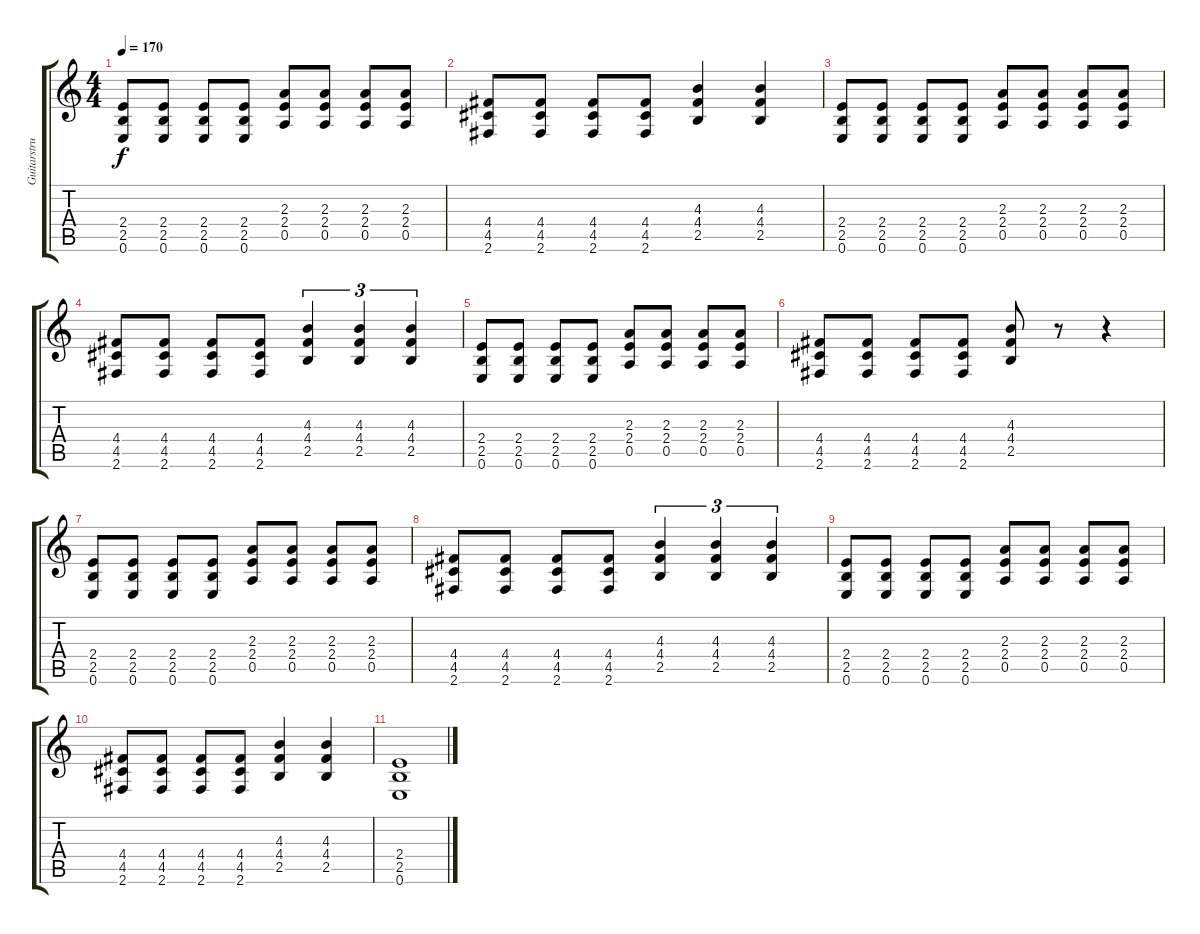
\track ("Guitarstruki" "Guitarstru") {instrument overdrivenguitar}
\staff {score tabs}
\tuning (E4 B3 G3 D3 A2 E2) {hide}
\ts (4 4)
\tempo 170
\clef g2
\ks c
(2.4 2.5 0.6).8{dy f} (2.4 2.5 0.6).8 (2.4 2.5 0.6).8 (2.4 2.5 0.6).8 (2.3 2.4 0.5).8 (2.3 2.4 0.5).8 (2.3 2.4 0.5).8 (2.3 2.4 0.5).8 |
(4.4 4.5 2.6).8 (4.4 4.5 2.6).8 (4.4 4.5 2.6).8 (4.4 4.5 2.6).8 (4.3 4.4 2.5).4 (4.3 4.4 2.5).4 |
(2.4 2.5 0.6).8 (2.4 2.5 0.6).8 (2.4 2.5 0.6).8 (2.4 2.5 0.6).8 (2.3 2.4 0.5).8 (2.3 2.4 0.5).8 (2.3 2.4 0.5).8 (2.3 2.4 0.5).8 |
(4.4 4.5 2.6).8 (4.4 4.5 2.6).8 (4.4 4.5 2.6).8 (4.4 4.5 2.6).8 (4.3 4.4 2.5).4{tu (3 2)} (4.3 4.4 2.5).4{tu (3 2)} (4.3 4.4 2.5).4{tu (3 2)} |
(2.4 2.5 0.6).8 (2.4 2.5 0.6).8 (2.4 2.5 0.6).8 (2.4 2.5 0.6).8 (2.3 2.4 0.5).8 (2.3 2.4 0.5).8 (2.3 2.4 0.5).8 (2.3 2.4 0.5).8 |
(4.4 4.5 2.6).8 (4.4 4.5 2.6).8 (4.4 4.5 2.6).8 (4.4 4.5 2.6).8 (4.3 4.4 2.5).8 r.8 r.4 |
(2.4 2.5 0.6).8 (2.4 2.5 0.6).8 (2.4 2.5 0.6).8 (2.4 2.5 0.6).8 (2.3 2.4 0.5).8 (2.3 2.4 0.5).8 (2.3 2.4 0.5).8 (2.3 2.4 0.5).8 |
(4.4 4.5 2.6).8 (4.4 4.5 2.6).8 (4.4 4.5 2.6).8 (4.4 4.5 2.6).8 (4.3 4.4 2.5).4{tu (3 2)} (4.3 4.4 2.5).4{tu (3 2)} (4.3 4.4 2.5).4{tu (3 2)} |
(2.4 2.5 0.6).8 (2.4 2.5 0.6).8 (2.4 2.5 0.6).8 (2.4 2.5 0.6).8 (2.3 2.4 0.5).8 (2.3 2.4 0.5).8 (2.3 2.4 0.5).8 (2.3 2.4 0.5).8 |
(4.4 4.5 2.6).8 (4.4 4.5 2.6).8 (4.4 4.5 2.6).8 (4.4 4.5 2.6).8 (4.3 4.4 2.5).4 (4.3 4.4 2.5).4 |
(2.4 2.5 0.6).1
